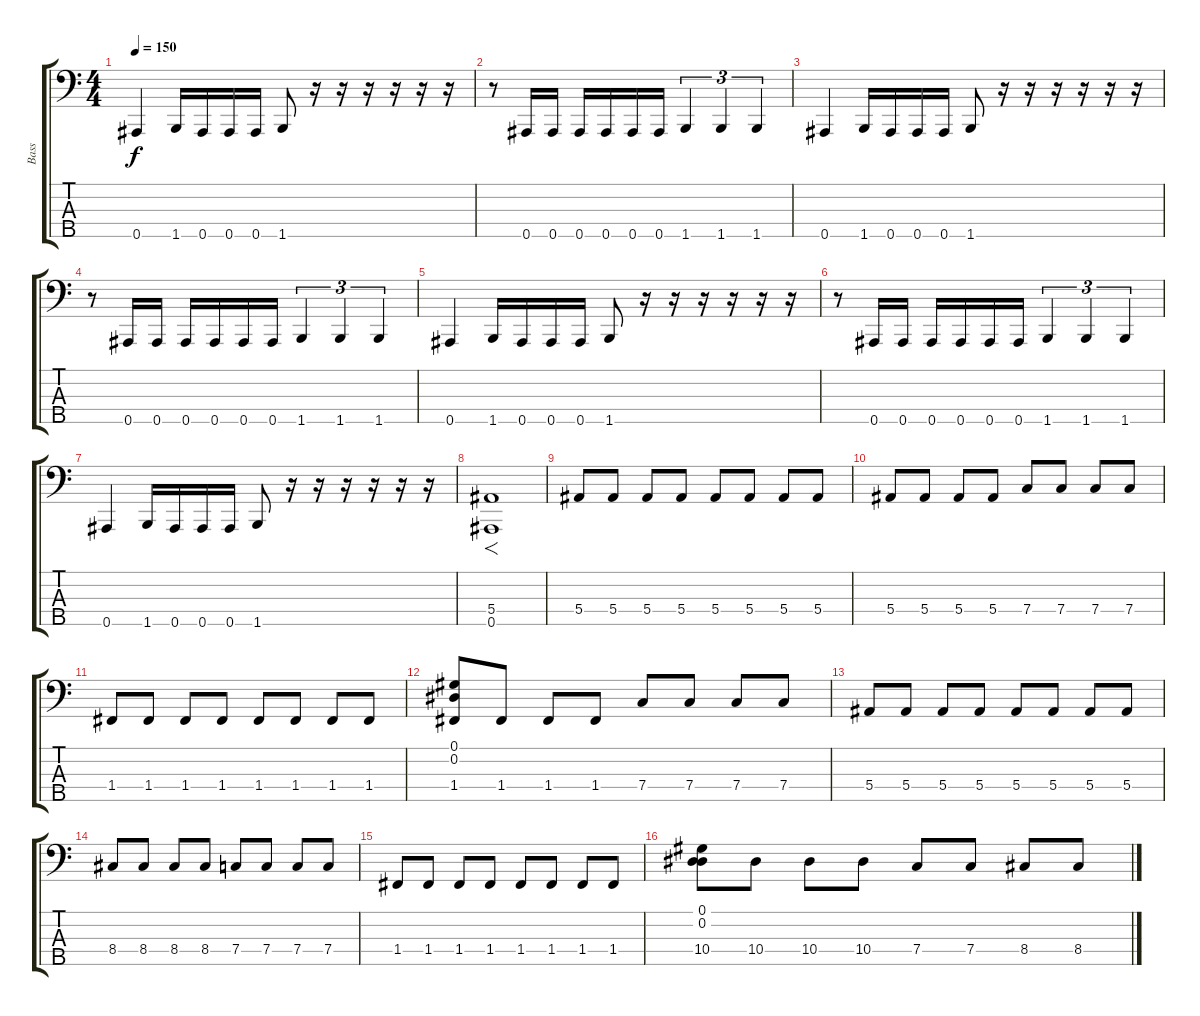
\track ("Bass" "Bass") {instrument electricbasspick}
\staff {score tabs}
\tuning (Ab2 Eb2 Bb1 F1 Bb0) {hide}
\ts (4 4)
\tempo 150
\clef f4
\ks c
0.5.4{dy f} 1.5.16 0.5.16 0.5.16 0.5.16 1.5.8 r.16 r.16 r.16 r.16 r.16 r.16 |
r.8 0.5.16 0.5.16 0.5.16 0.5.16 0.5.16 0.5.16 1.5.4{tu (3 2)} 1.5.4{tu (3 2)} 1.5.4{tu (3 2)} |
0.5.4 1.5.16 0.5.16 0.5.16 0.5.16 1.5.8 r.16 r.16 r.16 r.16 r.16 r.16 |
r.8 0.5.16 0.5.16 0.5.16 0.5.16 0.5.16 0.5.16 1.5.4{tu (3 2)} 1.5.4{tu (3 2)} 1.5.4{tu (3 2)} |
0.5.4 1.5.16 0.5.16 0.5.16 0.5.16 1.5.8 r.16 r.16 r.16 r.16 r.16 r.16 |
r.8 0.5.16 0.5.16 0.5.16 0.5.16 0.5.16 0.5.16 1.5.4{tu (3 2)} 1.5.4{tu (3 2)} 1.5.4{tu (3 2)} |
0.5.4 1.5.16 0.5.16 0.5.16 0.5.16 1.5.8 r.16 r.16 r.16 r.16 r.16 r.16 |
(5.4 0.5).1{f} |
5.4.8 5.4.8 5.4.8 5.4.8 5.4.8 5.4.8 5.4.8 5.4.8 |
5.4.8 5.4.8 5.4.8 5.4.8 7.4.8 7.4.8 7.4.8 7.4.8 |
1.4.8 1.4.8 1.4.8 1.4.8 1.4.8 1.4.8 1.4.8 1.4.8 |
(0.1 0.2 1.4).8 1.4.8 1.4.8 1.4.8 7.4.8 7.4.8 7.4.8 7.4.8 |
5.4.8 5.4.8 5.4.8 5.4.8 5.4.8 5.4.8 5.4.8 5.4.8 |
8.4.8 8.4.8 8.4.8 8.4.8 7.4.8 7.4.8 7.4.8 7.4.8 |
1.4.8 1.4.8 1.4.8 1.4.8 1.4.8 1.4.8 1.4.8 1.4.8 |
(0.1 0.2 10.4).8 10.4.8 10.4.8 10.4.8 7.4.8 7.4.8 8.4.8 8.4.8
